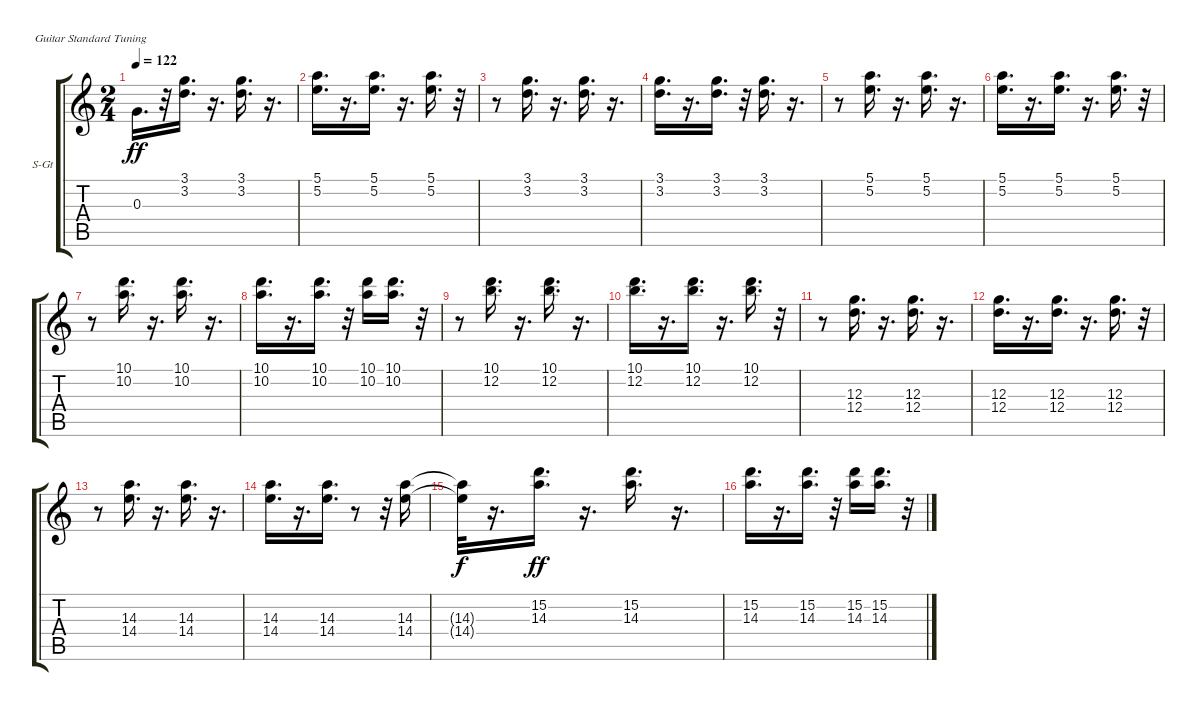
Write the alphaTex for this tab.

\bracketExtendMode groupsimilarinstruments
\firstSystemTrackNameOrientation horizontal
\otherSystemsTrackNameOrientation horizontal
\track ("Колокольчик" "S-Gt") {instrument acousticguitarsteel}
\staff {score tabs}
\tuning (E4 B3 G3 D3 A2 E2)
\ts (2 4)
\tempo 122
\clef g2
\ks c
0.3.16{d dy ff} r.32 (3.1 3.2).16{d} r.16{d} (3.1 3.2).16{d} r.16{d} |
(5.1 5.2).16{d} r.16{d} (5.1 5.2).16{d} r.16{d} (5.1 5.2).16{d} r.32 |
r.8 (3.1 3.2).16{d} r.16{d} (3.1 3.2).16{d} r.16{d} |
(3.1 3.2).16{d} r.16{d} (3.1 3.2).16{d} r.32 (3.1 3.2).16{d} r.16{d} |
r.8 (5.1 5.2).16{d} r.16{d} (5.1 5.2).16{d} r.16{d} |
(5.1 5.2).16{d} r.16{d} (5.1 5.2).16{d} r.16{d} (5.1 5.2).16{d} r.32 |
r.8 (10.1 10.2).16{d} r.16{d} (10.1 10.2).16{d} r.16{d} |
(10.1 10.2).16{d} r.16{d} (10.1 10.2).16{d} r.32 (10.1 10.2).16 (10.1 10.2).16{d} r.32 |
r.8 (10.1 12.2).16{d} r.16{d} (10.1 12.2).16{d} r.16{d} |
(10.1 12.2).16{d} r.16{d} (10.1 12.2).16{d} r.16{d} (10.1 12.2).16{d} r.32 |
r.8 (12.3 12.4).16{d} r.16{d} (12.3 12.4).16{d} r.16{d} |
(12.3 12.4).16{d} r.16{d} (12.3 12.4).16{d} r.16{d} (12.3 12.4).16{d} r.32 |
r.8 (14.3 14.4).16{d} r.16{d} (14.3 14.4).16{d} r.16{d} |
(14.3 14.4).16{d} r.16{d} (14.3 14.4).16{d} r.8 r.32 (14.3 14.4).16 |
(14.3{t} 14.4{t}).32{dy f} r.16{d} (15.2 14.3).16{d dy ff} r.16{d} (15.2 14.3).16{d} r.16{d} |
(15.2 14.3).16{d} r.16{d} (15.2 14.3).16{d} r.32 (15.2 14.3).16 (15.2 14.3).16{d} r.32
